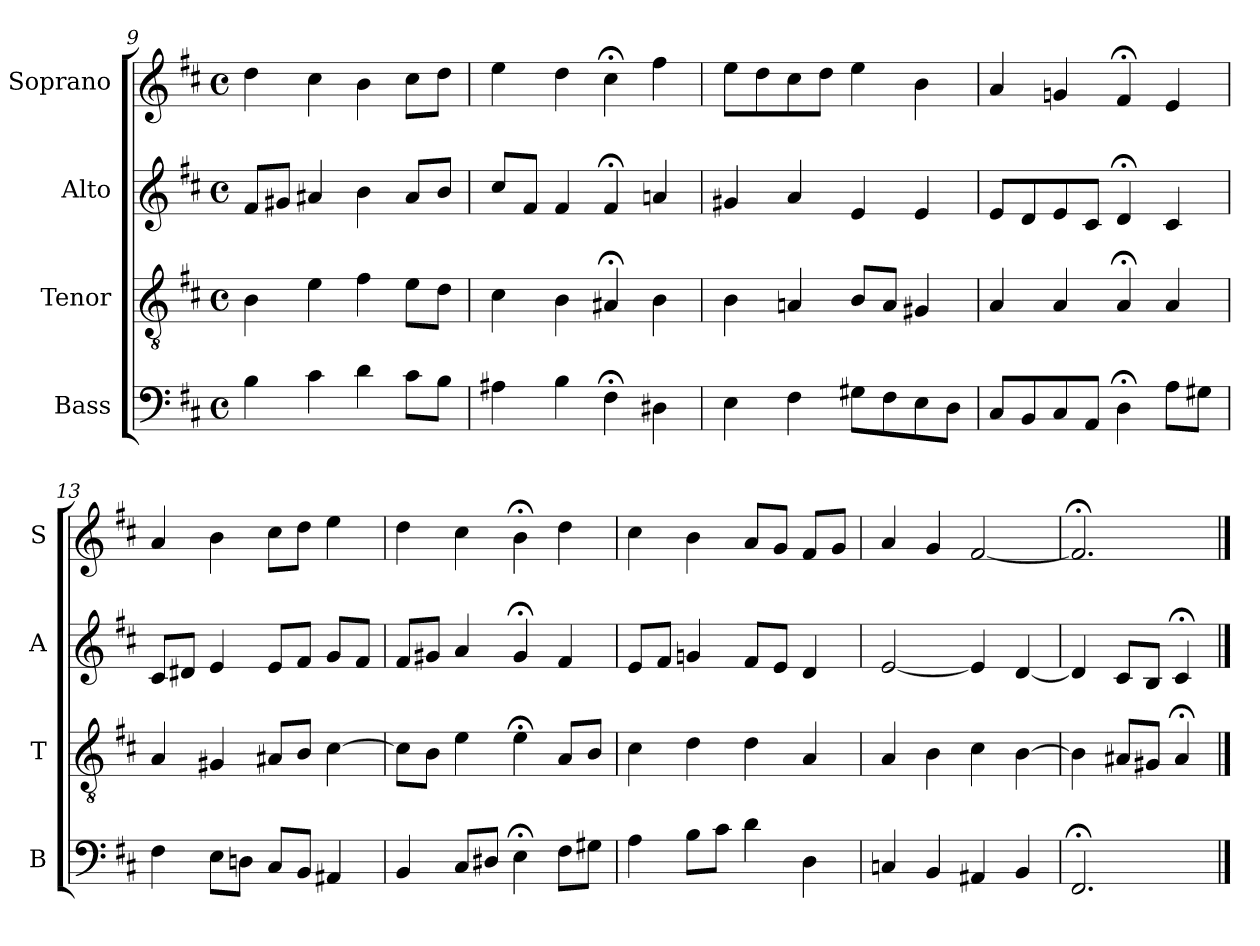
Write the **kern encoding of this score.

**kern	**kern	**kern	**kern
*part4	*part3	*part2	*part1
*staff4	*staff3	*staff2	*staff1
*I"Bass	*I"Tenor	*I"Alto	*I"Soprano
*I'B	*I'T	*I'A	*I'S
*clefF4	*clefGv2	*clefG2	*clefG2
*k[f#c#]	*k[f#c#]	*k[f#c#]	*k[f#c#]
*b:	*b:	*b:	*b:
*M4/4	*M4/4	*M4/4	*M4/4
*met(c)	*met(c)	*met(c)	*met(c)
=9	=9	=9	=9
4Bi	4Bi	8f#L	4dd
.	.	8g#XJ	.
4c#	4e	4a#X	4cc#
4d	4f#	4b	4b
8c#L	8eL	8a#L	8cc#L
8BJ	8dJ	8bJ	8ddJ
=10	=10	=10	=10
4A#X	4c#	8cc#L	4ee
.	.	8f#J	.
4B	4B	4f#	4dd
4F#;<	4A#X;<	4f#;<	4cc#;<
4D#X	4B	4an	4ff#
=11	=11	=11	=11
4E	4B	4g#X	8eeL
.	.	.	8dd
4F#	4An	4a	8cc#
.	.	.	8ddJ
8G#XL	8BL	4e	4ee
8F#	8AJ	.	.
8E	4G#X	4e	4b
8DJ	.	.	.
=12	=12	=12	=12
8C#L	4A	8eL	4a
8BB	.	8d	.
8C#	4A	8e	4gn
8AAJ	.	8c#J	.
4D;<	4A;<	4d;<	4f#;<
8AL	4A	4c#	4e
8G#XJ	.	.	.
=13	=13	=13	=13
4F#	4A	8c#L	4a
.	.	8d#XJ	.
8EL	4G#X	4e	4b
8DnJ	.	.	.
8C#L	8A#XL	8eL	8cc#L
8BBJ	8BJ	8f#J	8ddJ
4AA#X	[4c#	8gL	4ee
.	.	8f#J	.
=14	=14	=14	=14
4BB	8c#L]	8f#L	4dd
.	8BJ	8g#XJ	.
8C#L	4e	4a	4cc#
8D#XJ	.	.	.
4E;<	4e;<	4g#;<	4b;<
8F#L	8AL	4f#	4dd
8G#XJ	8BJ	.	.
=15	=15	=15	=15
4A	4c#	8eL	4cc#
.	.	8f#J	.
8BL	4d	4gn	4b
8c#J	.	.	.
4d	4d	8f#L	8aL
.	.	8eJ	8gJ
4D	4A	4d	8f#L
.	.	.	8gJ
=16	=16	=16	=16
4Cn	4A	[2e	4a
4BB	4B	.	4g
4AA#X	4c#	4e]	[2f#
4BB	[4B	[4d	.
=17	=17	=17	=17
2.FF#;<	4B]	4d]	2.f#;<]
.	8A#XL	8c#L	.
.	8G#XJ	8BJ	.
.	4A#;<	4c#;<	.
==	==	==	==
*-	*-	*-	*-
